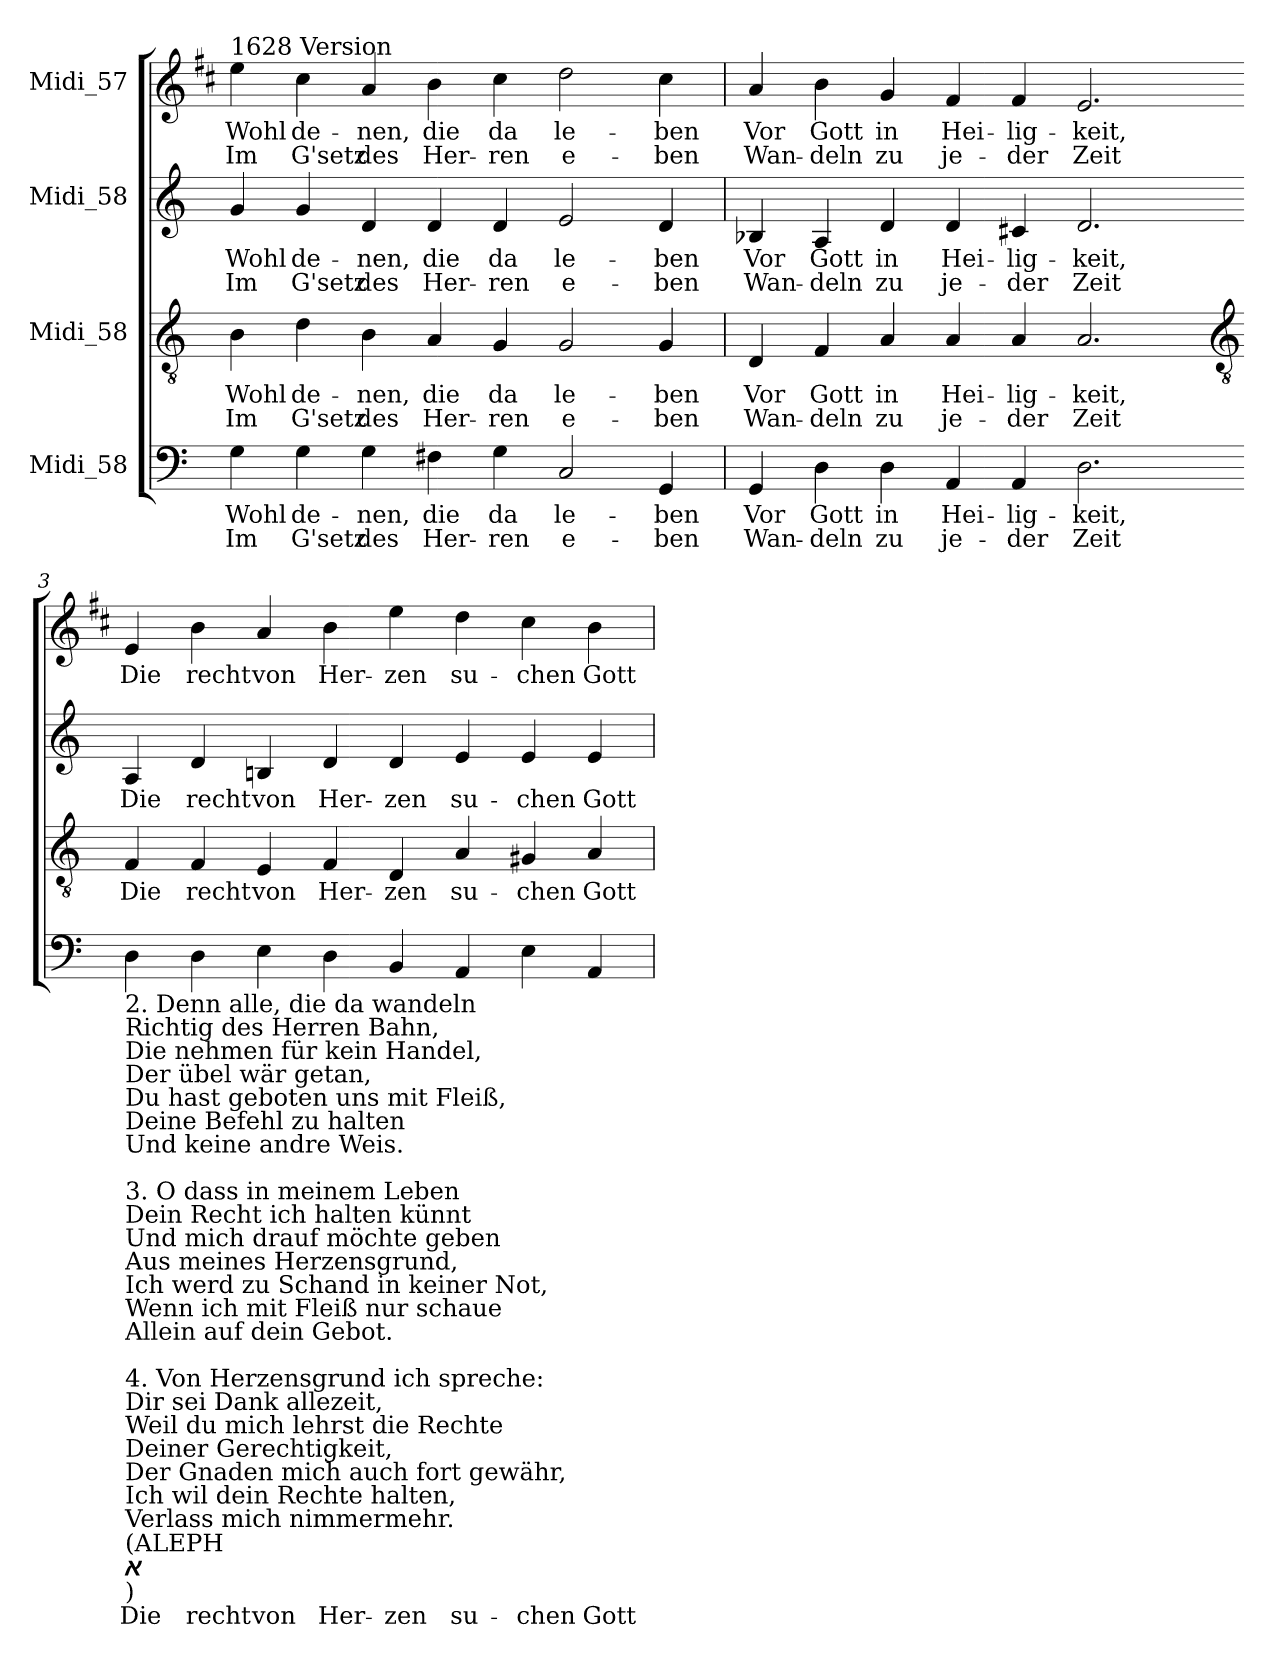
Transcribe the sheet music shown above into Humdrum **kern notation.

**kern	**text	**text	**kern	**text	**text	**kern	**text	**text	**kern	**text	**text
*part4	*part4	*part4	*part3	*part3	*part3	*part2	*part2	*part2	*part1	*part1	*part1
*staff4	*staff4	*staff4	*staff3	*staff3	*staff3	*staff2	*staff2	*staff2	*staff1	*staff1	*staff1
*I"Midi_58	*	*	*I"Midi_58	*	*	*I"Midi_58	*	*	*I"Midi_57	*	*
*clefF4	*	*	*clefGv2	*	*	*clefG2	*	*	*clefG2	*	*
*	*	*	*	*	*	*	*	*	*ITrd1c2	*	*
*k[]	*	*	*k[]	*	*	*k[]	*	*	*k[]	*	*
*C:	*	*	*C:	*	*	*C:	*	*	*C:	*	*
=1	=1	=1	=1	=1	=1	=1	=1	=1	=1	=1	=1
!	!	!	!	!	!	!	!	!	!LO:TX:a:t=1628 Version	!	!
!	!LO:LY:b	!LO:LY:b	!	!LO:LY:b	!LO:LY:b	!	!LO:LY:b	!LO:LY:b	!	!LO:LY:b	!LO:LY:b
4G	Wohl	Im	4B	Wohl	Im	4g	Wohl	Im	4dd	Wohl	Im
!	!LO:LY:b	!LO:LY:b	!	!LO:LY:b	!LO:LY:b	!	!LO:LY:b	!LO:LY:b	!	!LO:LY:b	!LO:LY:b
4G	de-	-G'setz	4d	de-	-G'setz	4g	de-	-G'setz	4b	de-	-G'setz
!	!LO:LY:b	!LO:LY:b	!	!LO:LY:b	!LO:LY:b	!	!LO:LY:b	!LO:LY:b	!	!LO:LY:b	!LO:LY:b
4G	nen,	des	4B	nen,	des	4d	nen,	des	4g	nen,	des
!	!LO:LY:b	!LO:LY:b	!	!LO:LY:b	!LO:LY:b	!	!LO:LY:b	!LO:LY:b	!	!LO:LY:b	!LO:LY:b
4F#X	die	Her-	4A	die	Her-	4d	die	Her-	4a	die	Her-
!	!LO:LY:b	!LO:LY:b	!	!LO:LY:b	!LO:LY:b	!	!LO:LY:b	!LO:LY:b	!	!LO:LY:b	!LO:LY:b
4G	-da	ren	4G	-da	ren	4d	-da	ren	4b	-da	ren
!	!LO:LY:b	!LO:LY:b	!	!LO:LY:b	!LO:LY:b	!	!LO:LY:b	!LO:LY:b	!	!LO:LY:b	!LO:LY:b
2C	le-	-e-	2G	le-	-e-	2e	le-	-e-	2cc	le-	-e-
!	!LO:LY:b	!LO:LY:b	!	!LO:LY:b	!LO:LY:b	!	!LO:LY:b	!LO:LY:b	!	!LO:LY:b	!LO:LY:b
4GG	-ben	ben	4G	-ben	ben	4d	-ben	ben	4b	-ben	ben
=2	=2	=2	=2	=2	=2	=2	=2	=2	=2	=2	=2
!	!LO:LY:b	!LO:LY:b	!	!LO:LY:b	!LO:LY:b	!	!LO:LY:b	!LO:LY:b	!	!LO:LY:b	!LO:LY:b
4GG	Vor	Wan-	4D	Vor	Wan-	4B-X	Vor	Wan-	4g	Vor	Wan-
!	!LO:LY:b	!LO:LY:b	!	!LO:LY:b	!LO:LY:b	!	!LO:LY:b	!LO:LY:b	!	!LO:LY:b	!LO:LY:b
4D	-Gott	deln	4F	-Gott	deln	4A	-Gott	deln	4a	-Gott	deln
!	!LO:LY:b	!LO:LY:b	!	!LO:LY:b	!LO:LY:b	!	!LO:LY:b	!LO:LY:b	!	!LO:LY:b	!LO:LY:b
4D	in	zu	4A	in	zu	4d	in	zu	4f	in	zu
!	!LO:LY:b	!LO:LY:b	!	!LO:LY:b	!LO:LY:b	!	!LO:LY:b	!LO:LY:b	!	!LO:LY:b	!LO:LY:b
4AA	Hei-	-je-	4A	Hei-	-je-	4d	Hei-	-je-	4e	Hei-	-je-
!	!LO:LY:b	!LO:LY:b	!	!LO:LY:b	!LO:LY:b	!	!LO:LY:b	!LO:LY:b	!	!LO:LY:b	!LO:LY:b
4AA	-lig-	-der	4A	-lig-	-der	4c#X	-lig-	-der	4e	-lig-	-der
!	!LO:LY:b	!LO:LY:b	!	!LO:LY:b	!LO:LY:b	!	!LO:LY:b	!LO:LY:b	!	!LO:LY:b	!LO:LY:b
2.D	keit,	Zeit	2.A	keit,	Zeit	2.d	keit,	Zeit	2.d	keit,	Zeit
!!LO:LB:g=z
=3-	=3-	=3-	=3-	=3-	=3-	=3-	=3-	=3-	=3-	=3-	=3-
*	*	*	*clefGv2	*	*	*	*	*	*	*	*
!LO:TX:b:t=2. Denn alle, die da wandeln\nRichtig des Herren Bahn,\nDie nehmen für kein Handel,\nDer übel wär getan,\nDu hast geboten uns mit Fleiß,\nDeine Befehl zu halten\nUnd keine andre Weis.\n\n3. O dass in meinem Leben\nDein Recht ich halten künnt\nUnd mich drauf möchte geben\nAus meines Herzensgrund,\nIch werd zu Schand in keiner Not,\nWenn ich mit Fleiß nur schaue\nAllein auf dein Gebot.\n\n4. Von Herzensgrund ich spreche&colon;\nDir sei Dank allezeit,\nWeil du mich lehrst die Rechte\nDeiner Gerechtigkeit,\nDer Gnaden mich auch fort gewähr,\nIch wil dein Rechte halten,\nVerlass mich nimmermehr.	!	!	!	!	!	!	!	!	!	!	!
!LO:TX:b:t=(ALEPH	!	!	!	!	!	!	!	!	!	!	!
!LO:TX:b:t=א	!	!	!	!	!	!	!	!	!	!	!
!LO:TX:b:t=)	!	!	!	!	!	!	!	!	!	!	!
!	!LO:LY:b	!	!	!LO:LY:b	!	!	!LO:LY:b	!	!	!LO:LY:b	!
4D	Die	.	4F	Die	.	4A	Die	.	4d	Die	.
!	!LO:LY:b	!	!	!LO:LY:b	!	!	!LO:LY:b	!	!	!LO:LY:b	!
4D	recht	.	4F	recht	.	4d	recht	.	4a	recht	.
!	!LO:LY:b	!	!	!LO:LY:b	!	!	!LO:LY:b	!	!	!LO:LY:b	!
4E	von	.	4E	von	.	4B	von	.	4g	von	.
!	!LO:LY:b	!	!	!LO:LY:b	!	!	!LO:LY:b	!	!	!LO:LY:b	!
4D	Her-	.	4F	Her-	.	4d	Her-	.	4a	Her-	.
!	!LO:LY:b	!	!	!LO:LY:b	!	!	!LO:LY:b	!	!	!LO:LY:b	!
4BB	-zen	.	4D	-zen	.	4d	-zen	.	4dd	-zen	.
!	!LO:LY:b	!	!	!LO:LY:b	!	!	!LO:LY:b	!	!	!LO:LY:b	!
4AA	su-	.	4A	su-	.	4e	su-	.	4cc	su-	.
!	!LO:LY:b	!	!	!LO:LY:b	!	!	!LO:LY:b	!	!	!LO:LY:b	!
4E	-chen	.	4G#X	-chen	.	4e	-chen	.	4b	-chen	.
!	!LO:LY:b	!	!	!LO:LY:b	!	!	!LO:LY:b	!	!	!LO:LY:b	!
4AA	Gott	.	4A	Gott	.	4e	Gott	.	4a	Gott	.
=	=	=	=	=	=	=	=	=	=	=	=
*-	*-	*-	*-	*-	*-	*-	*-	*-	*-	*-	*-
